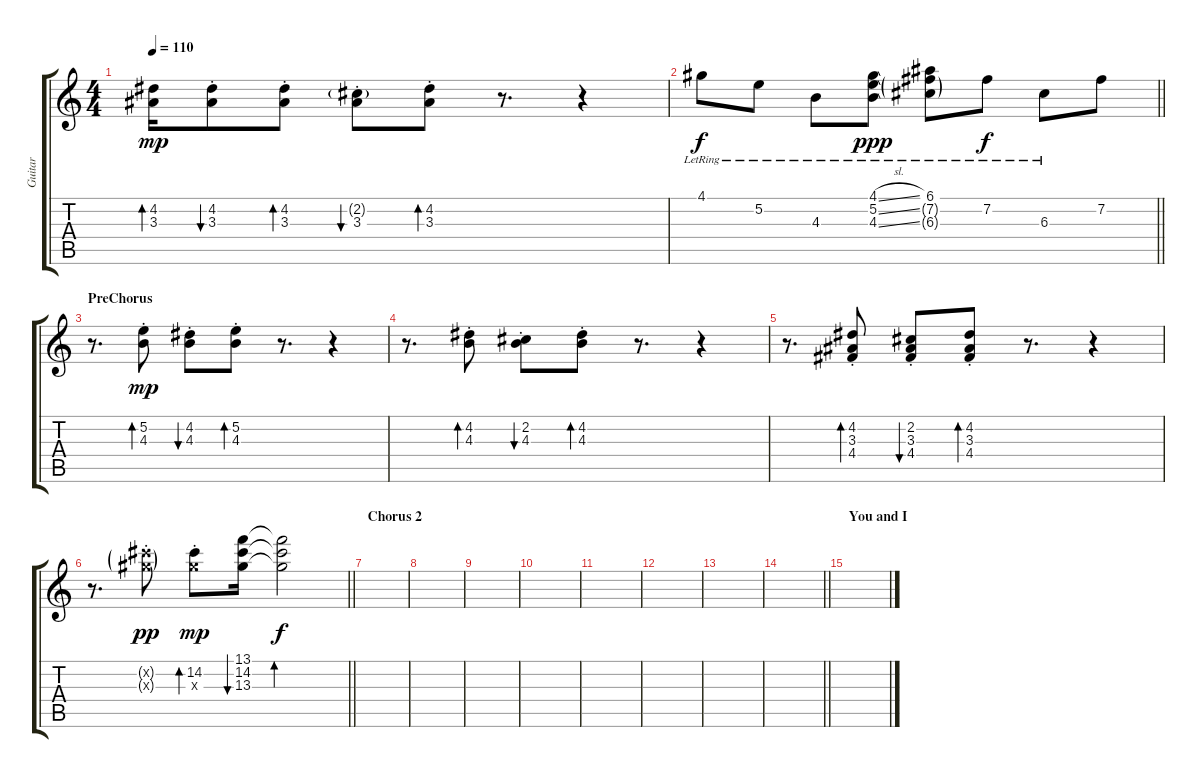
\track ("Guitar" "Guitar") {instrument electricguitarmuted}
\staff {score tabs}
\tuning (E4 B3 G3 D3 A2 E2) {hide}
\ts (4 4)
\tempo 110
\clef g2
\ks c
(4.2 3.3).16{bd 60 dy mp} (4.2{st} 3.3{st}).8{bu 60} (4.2{st} 3.3{st}).8{bd 60} (2.2{g st} 3.3{st}).8{bu 60} (4.2{st} 3.3{st}).8{bd 60} r.8{d} r.4 |
\barLineRight lightlight
4.1{lr}.8{dy f} 5.2{lr}.8 4.3{lr}.8 (4.1{sl lr} 5.2{sl} 4.3{sl}).8{dy ppp} (6.1{lr} 7.2{g} 6.3{g}).8 7.2{lr}.8{dy f} 6.3{lr}.8 7.2.8 |
\section ("" "PreChorus")
r.8{d} (5.2{st} 4.3{st}).8{bd 60 dy mp} (4.2{st} 4.3{st}).8{bu 60} (5.2{st} 4.3{st}).8{bd 60} r.8{d} r.4 |
r.8{d} (4.2{st} 4.3{st}).8{bd 60} (2.2{st} 4.3{st}).8{bu 60} (4.2{st} 4.3{st}).8{bd 60} r.8{d} r.4 |
r.8{d} (4.2{st} 3.3{st} 4.4).8{bd 30} (2.2{st} 3.3{st} 4.4).8{bu 30} (4.2{st} 3.3{st} 4.4).8{bd 30} r.8{d} r.4 |
\barLineRight lightlight
r.8{d} (14.2{g st x} 13.3{g x}).8{dy pp} (14.2{st} 13.3{st x}).8{bd 30 dy mp} (13.1 14.2 13.3).16{bu 30} (13.1{t} 14.2{t} 13.3{t}).2{bd 30 dy f} |
\section ("" "Chorus 2")
|
|
|
|
|
|
|
\barLineRight lightlight
|
\section ("" "You and I")
